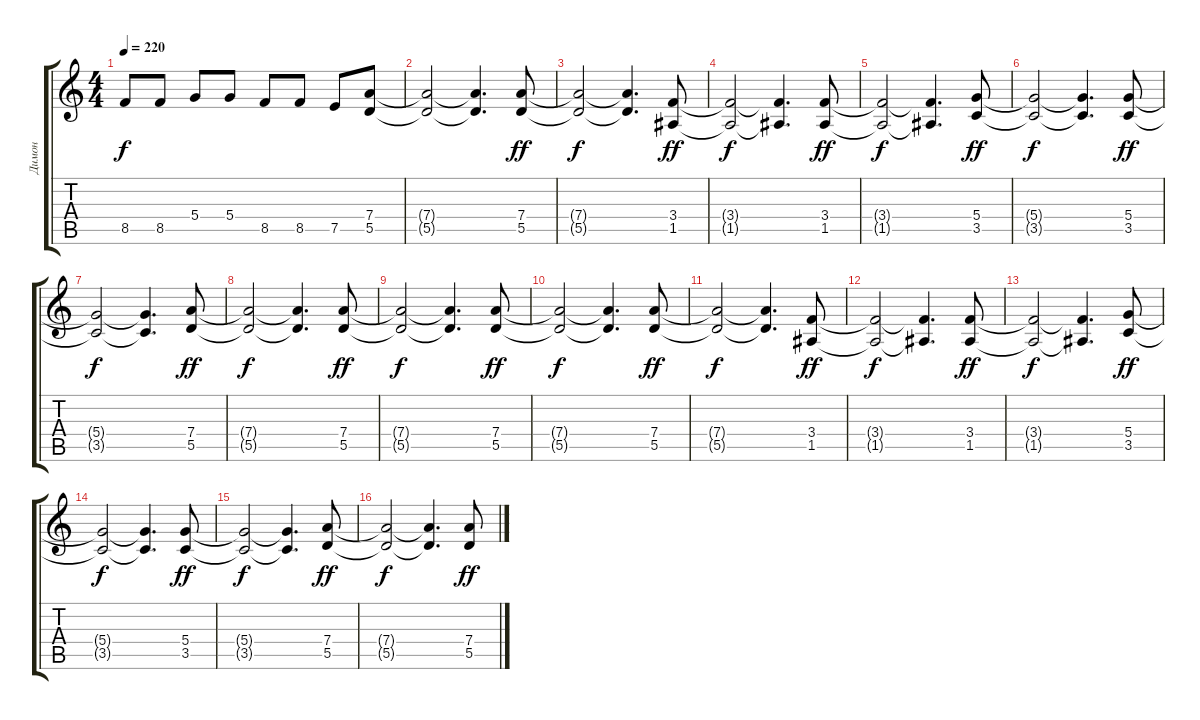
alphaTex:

\track ("Димон" "Димон") {instrument distortionguitar}
\staff {score tabs}
\tuning (E4 B3 G3 D3 A2 E2) {hide}
\ts (4 4)
\tempo 220
\clef g2
\ks c
8.5.8{dy f} 8.5.8 5.4.8 5.4.8 8.5.8 8.5.8 7.5.8 (7.4 5.5).8 |
(7.4{t} 5.5{t}).2 (7.4{t} 5.5{t}).4{d} (7.4 5.5).8{dy ff} |
(7.4{t} 5.5{t}).2{dy f} (7.4{t} 5.5{t}).4{d} (3.4 1.5).8{dy ff} |
(3.4{t} 1.5{t}).2{dy f} (3.4{t} 1.5{t}).4{d} (3.4 1.5).8{dy ff} |
(3.4{t} 1.5{t}).2{dy f} (3.4{t} 1.5{t}).4{d} (5.4 3.5).8{dy ff} |
(5.4{t} 3.5{t}).2{dy f} (5.4{t} 3.5{t}).4{d} (5.4 3.5).8{dy ff} |
(5.4{t} 3.5{t}).2{dy f} (5.4{t} 3.5{t}).4{d} (7.4 5.5).8{dy ff} |
(7.4{t} 5.5{t}).2{dy f} (7.4{t} 5.5{t}).4{d} (7.4 5.5).8{dy ff} |
(7.4{t} 5.5{t}).2{dy f} (7.4{t} 5.5{t}).4{d} (7.4 5.5).8{dy ff} |
(7.4{t} 5.5{t}).2{dy f} (7.4{t} 5.5{t}).4{d} (7.4 5.5).8{dy ff} |
(7.4{t} 5.5{t}).2{dy f} (7.4{t} 5.5{t}).4{d} (3.4 1.5).8{dy ff} |
(3.4{t} 1.5{t}).2{dy f} (3.4{t} 1.5{t}).4{d} (3.4 1.5).8{dy ff} |
(3.4{t} 1.5{t}).2{dy f} (3.4{t} 1.5{t}).4{d} (5.4 3.5).8{dy ff} |
(5.4{t} 3.5{t}).2{dy f} (5.4{t} 3.5{t}).4{d} (5.4 3.5).8{dy ff} |
(5.4{t} 3.5{t}).2{dy f} (5.4{t} 3.5{t}).4{d} (7.4 5.5).8{dy ff} |
(7.4{t} 5.5{t}).2{dy f} (7.4{t} 5.5{t}).4{d} (7.4 5.5).8{dy ff}
